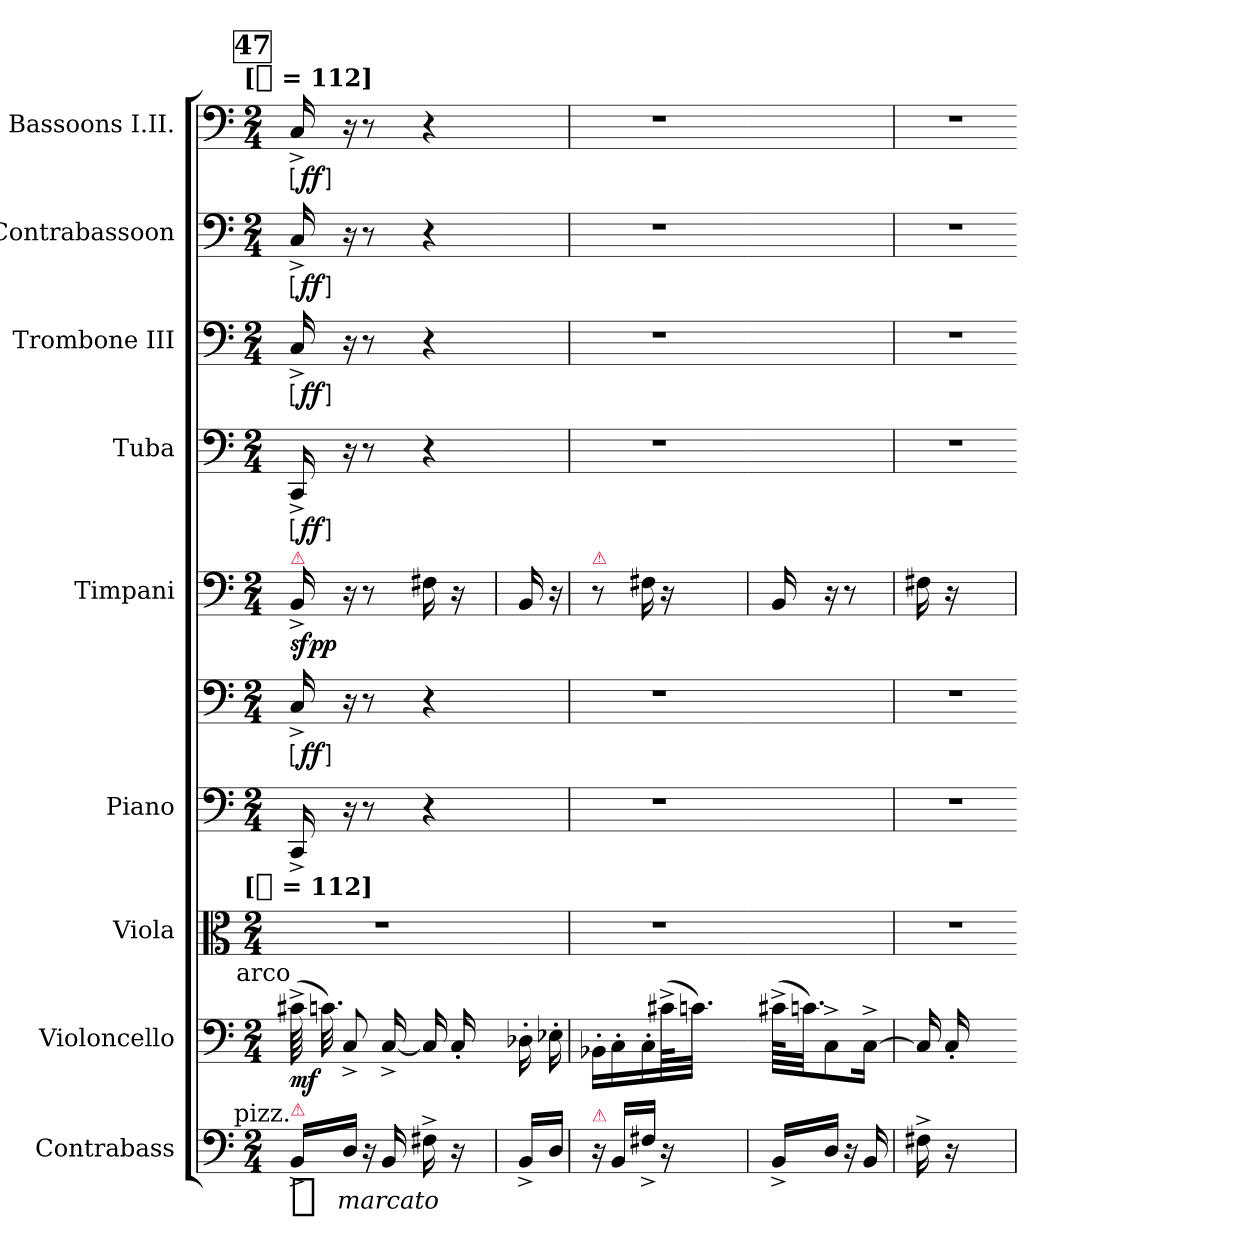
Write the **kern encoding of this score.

**kern	**dynam	**kern	**dynam	**kern	**kern	**kern	**dynam	**kern	**dynam	**kern	**dynam	**kern	**dynam	**kern	**dynam	**kern	**dynam
*part9	*part9	*part8	*part8	*part7	*part6	*part6	*part6	*part5	*part5	*part4	*part4	*part3	*part3	*part2	*part2	*part1	*part1
*staff10	*staff10	*staff9	*staff9	*staff8	*staff7	*staff6	*staff6/7	*staff5	*staff5	*staff4	*staff4	*staff3	*staff3	*staff2	*staff2	*staff1	*staff1
*I"Contrabass	*	*I"Violoncello	*	*I"Viola	*I"Piano	*	*	*I"Timpani	*	*I"Tuba	*	*I"Trombone III	*	*I"Contrabassoon	*	*I"Bassoons I.II.	*
*I'Cb.	*	*I'Vc.	*	*I'Vla.	*I'Pno	*	*	*I'Timp.	*	*I'Tba.	*	*I'Tbn.	*	*I'Cbsn.	*	*I'Bsn.	*
*clefF4	*	*clefF4	*	*clefC3	*clefF4	*clefF4	*	*clefF4	*	*clefF4	*	*clefF4	*	*clefF4	*	*clefF4	*
*ITrd7c12	*	*	*	*	*	*	*	*	*	*	*	*	*	*ITrd7c12	*	*	*
*k[]	*	*k[]	*	*k[]	*k[]	*k[]	*	*k[]	*	*k[]	*	*k[]	*	*k[]	*	*k[]	*
!!LO:TX:omd:t=[[quarter] = 112]
*M2/4	*	*M2/4	*	*M2/4	*M2/4	*M2/4	*	*M2/4	*	*M2/4	*	*M2/4	*	*M2/4	*	*M2/4	*
*MM112	*	*MM112	*	*MM112	*MM112	*MM112	*	*MM112	*	*MM112	*	*MM112	*	*MM112	*	*MM112	*
!!LO:REH:place=s1:t=47
=	=	=	=	=	=	=	=	=	=	=	=	=	=	=	=	=	=
!	!	!	!	!LO:TX:t=[[quarter] = 112]	!	!	!	!	!	!	!	!	!	!	!	!	!
!	!	!	!	!	!	!	!	!LO:TX:a:color=crimson:t=⚠	!	!	!	!	!	!	!	!	!
!	!	!LO:TX:a:rj:t=arco	!	!	!	!	!	!	!	!	!	!	!	!	!	!	!
!LO:TX:a:rj:t=pizz.	!	!	!	!	!	!	!	!	!	!	!	!	!	!	!	!	!
!LO:TX:a:color=crimson:t=⚠	!	!	!	!	!	!	!	!	!	!	!	!	!	!	!	!	!
!	!LO:DY:t=%s marcato	!	!	!	!	!	!LO:DY:ed=brack	!	!	!	!LO:DY:ed=brack	!	!LO:DY:ed=brack	!	!LO:DY:ed=brack	!	!LO:DY:ed=brack
16BBB^"LL	mf	(64c#X^	mf	2r	16CC^	16C^	ff	16BB^	sfpp	16CC^	ff	16C^	ff	16CC^	ff	16C^	ff
.	.	32.cn)	.	.	.	.	.	.	.	.	.	.	.	.	.	.	.
16DD"JJ	.	8C^	.	.	16r	16r	.	16r	.	16r	.	16r	.	16r	.	16r	.
16r	.	.	.	.	8r	8r	.	8r	.	8r	.	8r	.	8r	.	8r	.
16BBB"	.	[16C^	.	.	.	.	.	.	.	.	.	.	.	.	.	.	.
16FF#X^"	.	16C]	.	.	4r	4r	.	16F#X	.	4r	.	4r	.	4r	.	4r	.
16r	.	16C'	.	.	.	.	.	16r	.	.	.	.	.	.	.	.	.
8ryy	.	8ryy	.	.	.	.	.	8ryy	.	.	.	.	.	.	.	.	.
=	=-	=-	=-	=-	=-	=-	=-	=	=-	=-	=-	=-	=-	=-	=-	=-	=-
16BBB^"LL	.	16D-X'	.	8ryy	8ryy	8ryy	.	16BB	.	8ryy	.	8ryy	.	8ryy	.	8ryy	.
16DD"JJ	.	16E-X'	.	.	.	.	.	16r	.	.	.	.	.	.	.	.	.
=	=	=	=	=	=	=	=	=	=	=	=	=	=	=	=	=	=
!	!	!	!	!	!	!	!	!LO:TX:a:color=crimson:t=⚠	!	!	!	!	!	!	!	!	!
!LO:TX:a:color=crimson:t=⚠	!	!	!	!	!	!	!	!	!	!	!	!	!	!	!	!	!
16r	.	16BB-X'LL	.	2r	2r	2r	.	8r	.	2r	.	2r	.	2r	.	2r	.
16BBB"LL	.	16C'	.	.	.	.	.	.	.	.	.	.	.	.	.	.	.
16FF#X^"/JJ	.	16C'	.	.	.	.	.	16F#X	.	.	.	.	.	.	.	.	.
16r	.	(64c#X^KL	.	.	.	.	.	16r	.	.	.	.	.	.	.	.	.
.	.	32.cnJJJ)	.	.	.	.	.	.	.	.	.	.	.	.	.	.	.
4ryy	.	4ryy	.	.	.	.	.	4ryy	.	.	.	.	.	.	.	.	.
=	=-	=-	=-	=-	=-	=-	=-	=	=-	=-	=-	=-	=-	=-	=-	=-	=-
16BBB^"LL	.	(64c#X^KLLL	.	4ryy	4ryy	4ryy	.	16BB	.	4ryy	.	4ryy	.	4ryy	.	4ryy	.
.	.	32.cnJJ)	.	.	.	.	.	.	.	.	.	.	.	.	.	.	.
16DD"JJ	.	8C^	.	.	.	.	.	16r	.	.	.	.	.	.	.	.	.
16r	.	.	.	.	.	.	.	8r	.	.	.	.	.	.	.	.	.
16BBB"	.	[16C^Jk	.	.	.	.	.	.	.	.	.	.	.	.	.	.	.
=	=	=	=	=	=	=	=	=	=	=	=	=	=	=	=	=	=
16FF#X^"	.	16C]	.	2r	2r	2r	.	16F#X	.	2r	.	2r	.	2r	.	2r	.
16r	.	16C'	.	.	.	.	.	16r	.	.	.	.	.	.	.	.	.
4.ryy	.	4.ryy	.	.	.	.	.	4.ryy	.	.	.	.	.	.	.	.	.
=	=-	=-	=-	=-	=-	=-	=-	=	=-	=-	=-	=-	=-	=-	=-	=-	=-
*-	*-	*-	*-	*-	*-	*-	*-	*-	*-	*-	*-	*-	*-	*-	*-	*-	*-
